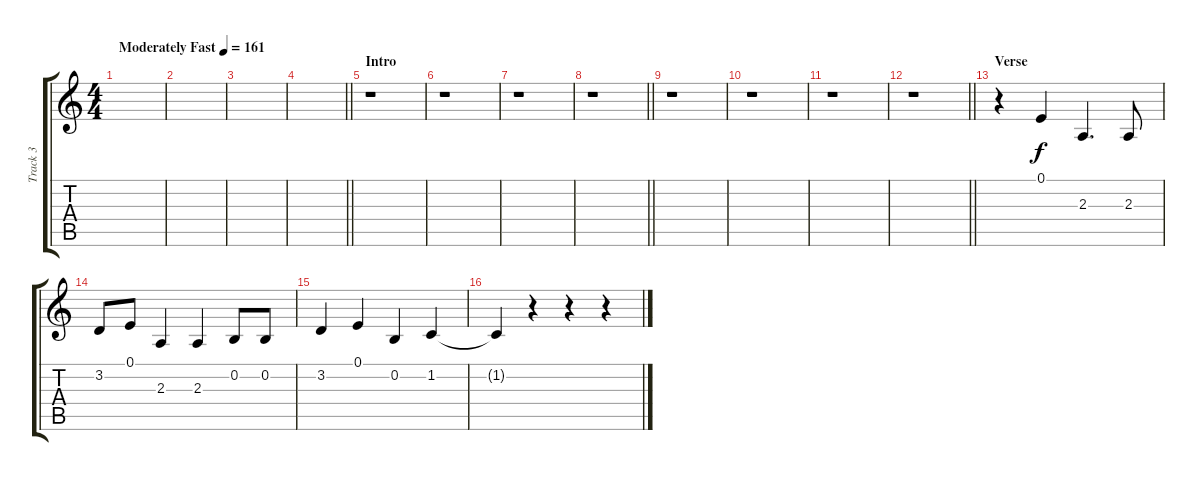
\track ("Track 3" "Track 3") {instrument clarinet}
\staff {score tabs}
\tuning (E4 B3 G3 D3 A2 E2) {hide}
\ts (4 4)
\tempo (161 "Moderately Fast")
\clef g2
\ks c
|
|
|
\barLineRight lightlight
|
\section ("" "Intro")
r.1 |
r.1 |
r.1 |
\barLineRight lightlight
r.1 |
r.1 |
r.1 |
r.1 |
\barLineRight lightlight
r.1 |
\section ("" "Verse")
r.4 0.1.4 2.3.4{d} 2.3.8 |
3.2.8 0.1.8 2.3.4 2.3.4 0.2.8 0.2.8 |
3.2.4 0.1.4 0.2.4 1.2.4 |
1.2{t}.4 r.4 r.4 r.4
